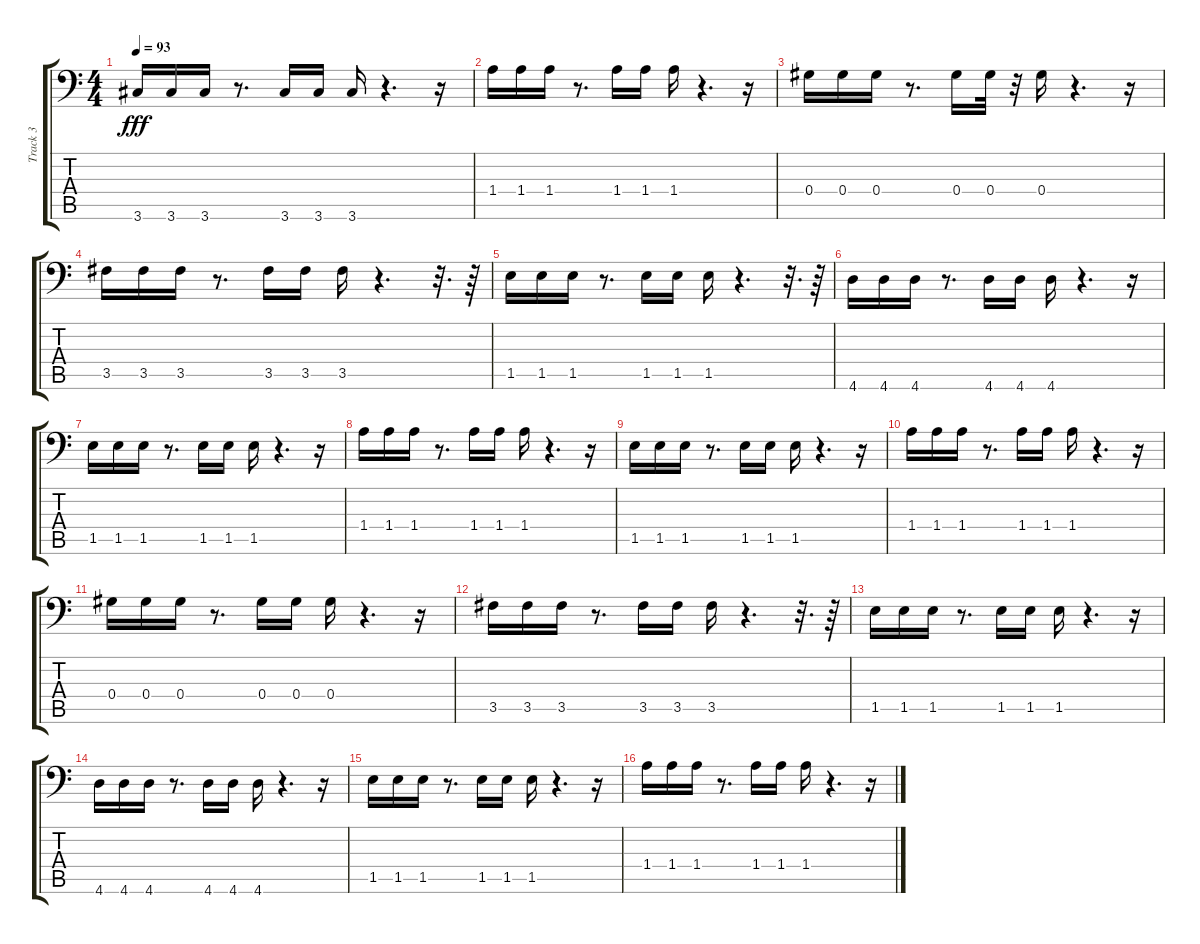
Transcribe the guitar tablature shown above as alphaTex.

\track ("Track 3" "Track 3") {instrument electricbasspick}
\staff {score tabs}
\tuning (Bb3 F3 Db3 Ab2 Eb2 Bb1) {hide}
\ts (4 4)
\tempo 93
\clef f4
\ks c
3.6.16{dy fff} 3.6.16 3.6.16 r.8{d} 3.6.16 3.6.16 3.6.16 r.4{d} r.16 |
1.4.16 1.4.16 1.4.16 r.8{d} 1.4.16 1.4.16 1.4.16 r.4{d} r.16 |
0.4.16 0.4.16 0.4.16 r.8{d} 0.4.16 0.4.32 r.32 0.4.16 r.4{d} r.16 |
3.5.16 3.5.16 3.5.16 r.8{d} 3.5.16 3.5.16 3.5.16 r.4{d} r.32{d} r.64 |
1.5.16 1.5.16 1.5.16 r.8{d} 1.5.16 1.5.16 1.5.16 r.4{d} r.32{d} r.64 |
4.6.16 4.6.16 4.6.16 r.8{d} 4.6.16 4.6.16 4.6.16 r.4{d} r.16 |
1.5.16 1.5.16 1.5.16 r.8{d} 1.5.16 1.5.16 1.5.16 r.4{d} r.16 |
1.4.16 1.4.16 1.4.16 r.8{d} 1.4.16 1.4.16 1.4.16 r.4{d} r.16 |
1.5.16 1.5.16 1.5.16 r.8{d} 1.5.16 1.5.16 1.5.16 r.4{d} r.16 |
1.4.16 1.4.16 1.4.16 r.8{d} 1.4.16 1.4.16 1.4.16 r.4{d} r.16 |
0.4.16 0.4.16 0.4.16 r.8{d} 0.4.16 0.4.16 0.4.16 r.4{d} r.16 |
3.5.16 3.5.16 3.5.16 r.8{d} 3.5.16 3.5.16 3.5.16 r.4{d} r.32{d} r.64 |
1.5.16 1.5.16 1.5.16 r.8{d} 1.5.16 1.5.16 1.5.16 r.4{d} r.16 |
4.6.16 4.6.16 4.6.16 r.8{d} 4.6.16 4.6.16 4.6.16 r.4{d} r.16 |
1.5.16 1.5.16 1.5.16 r.8{d} 1.5.16 1.5.16 1.5.16 r.4{d} r.16 |
1.4.16 1.4.16 1.4.16 r.8{d} 1.4.16 1.4.16 1.4.16 r.4{d} r.16
